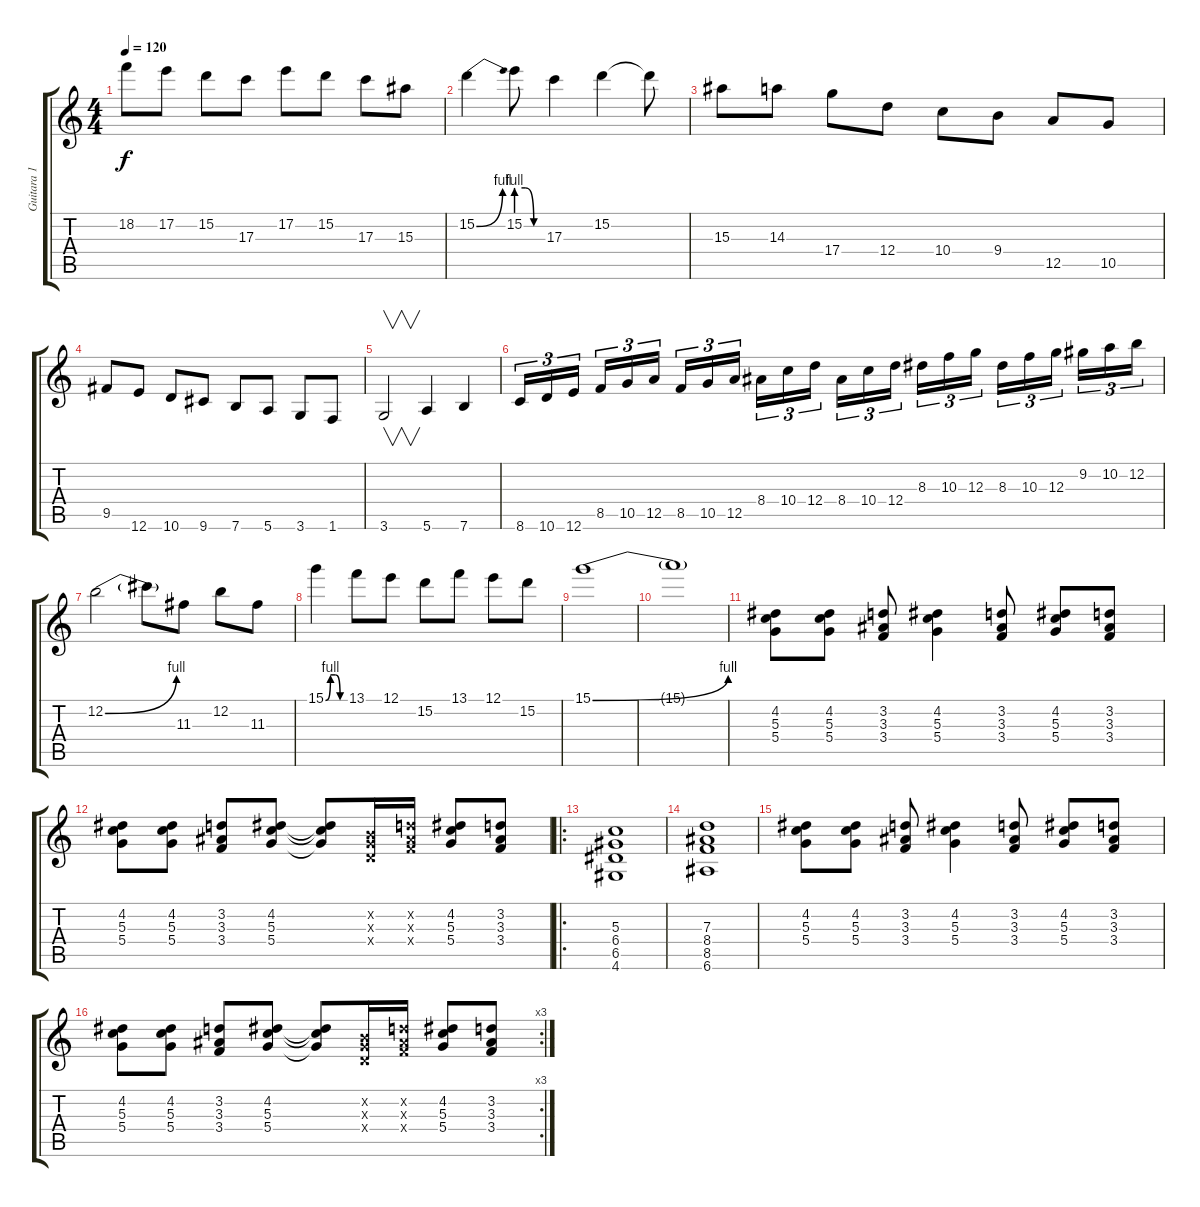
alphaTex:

\track ("Guitara 1" "Guitara 1") {instrument distortionguitar}
\staff {score tabs}
\tuning (E4 B3 G3 D3 A2 E2) {hide}
\ts (4 4)
\tempo 120
\clef g2
\ks c
18.2.8{dy f} 17.2.8 15.2.8 17.3.8 17.2.8 15.2.8 17.3.8 15.3.8 |
15.2{be (bend 0 0 60 4)}.4 15.2{be (custom 0 4 20 4 40 0 60 0)}.8 17.3.4 15.2.4 15.2{t}.8 |
15.3.8 14.3.8 17.4.8 12.4.8 10.4.8 9.4.8 12.5.8 10.5.8 |
9.5.8 12.6.8 10.6.8 9.6.8 7.6.8 5.6.8 3.6.8 1.6.8 |
3.6.2{v} 5.6.4 7.6.4 |
8.6.16{tu (3 2)} 10.6.16{tu (3 2)} 12.6.16{tu (3 2)} 8.5.16{tu (3 2)} 10.5.16{tu (3 2)} 12.5.16{tu (3 2)} 8.5.16{tu (3 2)} 10.5.16{tu (3 2)} 12.5.16{tu (3 2)} 8.4.16{tu (3 2)} 10.4.16{tu (3 2)} 12.4.16{tu (3 2)} 8.4.16{tu (3 2)} 10.4.16{tu (3 2)} 12.4.16{tu (3 2)} 8.3.16{tu (3 2)} 10.3.16{tu (3 2)} 12.3.16{tu (3 2)} 8.3.16{tu (3 2)} 10.3.16{tu (3 2)} 12.3.16{tu (3 2)} 9.2.16{tu (3 2)} 10.2.16{tu (3 2)} 12.2.16{tu (3 2)} |
12.2{be (bend 0 0 60 4)}.2 12.2{t}.8 11.3.8 12.2.8 11.3.8 |
15.1{be (custom 0 0 15 4 30 4 45 0 60 0)}.4 13.1.8 12.1.8 15.2.8 13.1.8 12.1.8 15.2.8 |
15.1{be (bend 0 0 60 4)}.1 |
15.1{t}.1 |
(4.2 5.3 5.4).8{volume 14} (4.2 5.3 5.4).8 (3.2 3.3 3.4).8 (4.2 5.3 5.4).4 (3.2 3.3 3.4).8 (4.2 5.3 5.4).8 (3.2 3.3 3.4).8 |
(4.2 5.3 5.4).8 (4.2 5.3 5.4).8 (3.2 3.3 3.4).8 (4.2 5.3 5.4).8 (4.2{t} 5.3{t} 5.4{t}).8 (0.2{x} 0.3{x} 0.4{x}).16 (3.2{x} 3.3{x} 3.4{x}).16 (4.2 5.3 5.4).8 (3.2 3.3 3.4).8 |
\ro
(5.3 6.4 6.5 4.6).1 |
(7.3 8.4 8.5 6.6).1 |
(4.2 5.3 5.4).8 (4.2 5.3 5.4).8 (3.2 3.3 3.4).8 (4.2 5.3 5.4).4 (3.2 3.3 3.4).8 (4.2 5.3 5.4).8 (3.2 3.3 3.4).8 |
\rc 3
(4.2 5.3 5.4).8 (4.2 5.3 5.4).8 (3.2 3.3 3.4).8 (4.2 5.3 5.4).8 (4.2{t} 5.3{t} 5.4{t}).8 (0.2{x} 0.3{x} 0.4{x}).16 (3.2{x} 3.3{x} 3.4{x}).16 (4.2 5.3 5.4).8 (3.2 3.3 3.4).8
